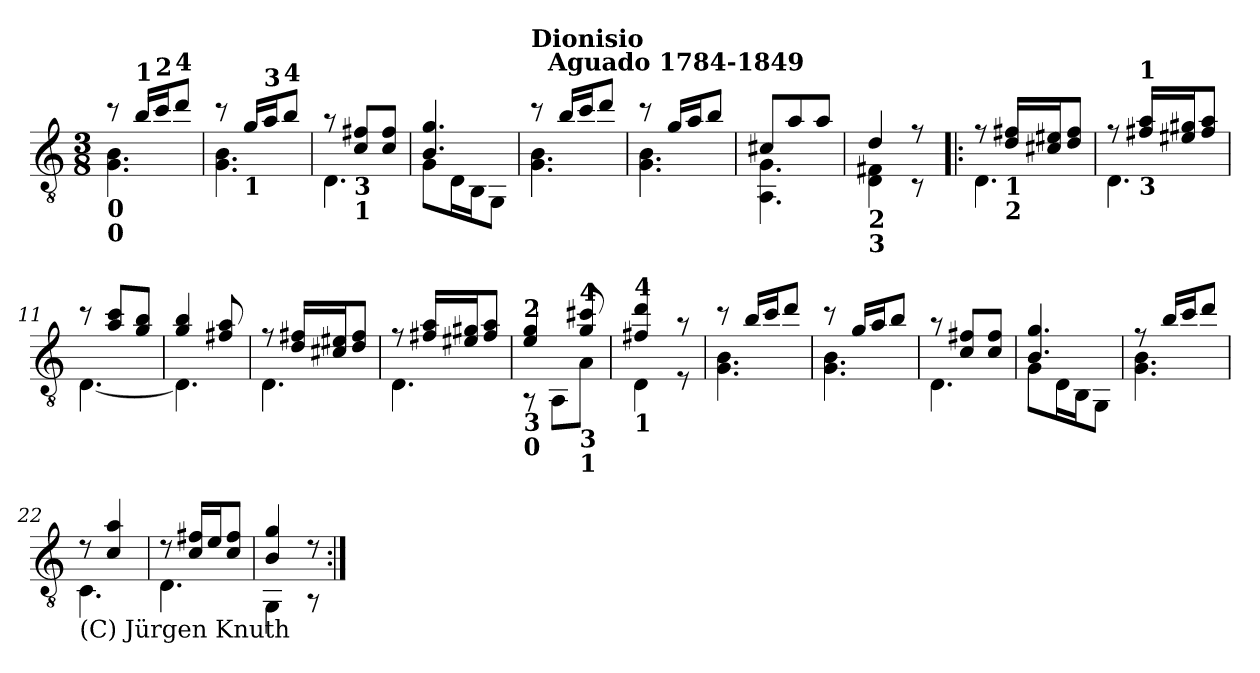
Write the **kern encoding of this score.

**kern
*part1
*staff1
*clefGv2
*M3/8
=1
*^
!LO:TX:b:B:t=0	!
!LO:TX:b:B:t=0	!
8r	4.G\ 4.B\
!LO:TX:a:B:t=1	!
16b/LL	.
!LO:TX:a:B:t=2	!
16cc/J	.
!LO:TX:a:B:t=4	!
8dd/J	.
=2	=2
8r	4.G\ 4.B\
!LO:TX:b:B:t=1	!
16g/LL	.
!LO:TX:a:B:t=3	!
16a/J	.
!LO:TX:a:B:t=4	!
8b/J	.
=3	=3
8r	4.D\
!LO:TX:b:B:t=3	!
!LO:TX:b:B:t=1	!
8c/ 8f#/L	.
8c/ 8f#/J	.
=4	=4
4.B/ 4.g/	8G\L
.	16D\L
.	16BB\J
.	8GG\J
!!LO:LB:g=z	!!
=5	=5
!LO:TX:a:B:t=Dionisio\n                           Aguado 1784-1849	!
8r	4.G\ 4.B\
16b/LL	.
16cc/J	.
8dd/J	.
=6	=6
8r	4.G\ 4.B\
16g/LL	.
16a/J	.
8b/J	.
=7	=7
8c#/L	4.AA\ 4.G\
8a/	.
8a/J	.
=8	=8
!LO:TX:b:B:t=2	!
!LO:TX:b:B:t=3	!
4d/	4D\ 4F#\
8r	8r
=9!|:	=9!|:
8r	4.D\
!LO:TX:b:B:t=1	!
!LO:TX:b:B:t=2	!
16d/ 16f#/LL	.
16c#/ 16e#/J	.
8d/ 8f#/J	.
=10	=10
8r	4.D\
!LO:TX:a:B:t=1	!
!LO:TX:b:B:t=3	!
16f#/ 16a/LL	.
16e#/ 16g#/J	.
8f#/ 8a/J	.
!!LO:LB:g=z	!!
=11	=11
8r	[4.D\
8a/ 8cc/L	.
8g/ 8b/J	.
=12	=12
4g/ 4b/	4.D\]
8f#/ 8a/	.
=13	=13
8r	4.D\
16d/ 16f#/LL	.
16c#/ 16e#/J	.
8d/ 8f#/J	.
=14	=14
8r	4.D\
16f#/ 16a/LL	.
16e#/ 16g#/J	.
8f#/ 8a/J	.
=15	=15
!LO:TX:b:B:t=3	!
!LO:TX:b:B:t=0	!
!LO:TX:a:B:t=2	!
4e/ 4g/	8r
.	8AA\L
!LO:TX:a:B:t=4	!
!LO:TX:b:B:t=3	!
!LO:TX:b:B:t=1	!
8g/ 8cc#/	8A\J
!!LO:LB:g=z	!!
=16	=16
!LO:TX:a:B:t=4	!
!LO:TX:b:B:t=1	!
4f#/ 4dd/	4D\
8r	8r
=17	=17
8r	4.G\ 4.B\
16b/LL	.
16cc/J	.
8dd/J	.
=18	=18
8r	4.G\ 4.B\
16g/LL	.
16a/J	.
8b/J	.
=19	=19
8r	4.D\
8c/ 8f#/L	.
8c/ 8f#/J	.
!!LO:LB:g=z	!!
=20	=20
4.B/ 4.g/	8G\L
.	16D\L
.	16BB\J
.	8GG\J
=21	=21
8r	4.G\ 4.B\
16b/LL	.
16cc/J	.
8dd/J	.
=22	=22
!LO:TX:b:t=(C) Jürgen Knuth	!
8r	4.C\
4c/ 4a/	.
=23	=23
8r	4.D\
16c/ 16f#/LL	.
16e/J	.
8c/ 8f#/J	.
=24	=24
4B/ 4g/	4GG\
8r	8r
*v	*v
=:|!
*-
